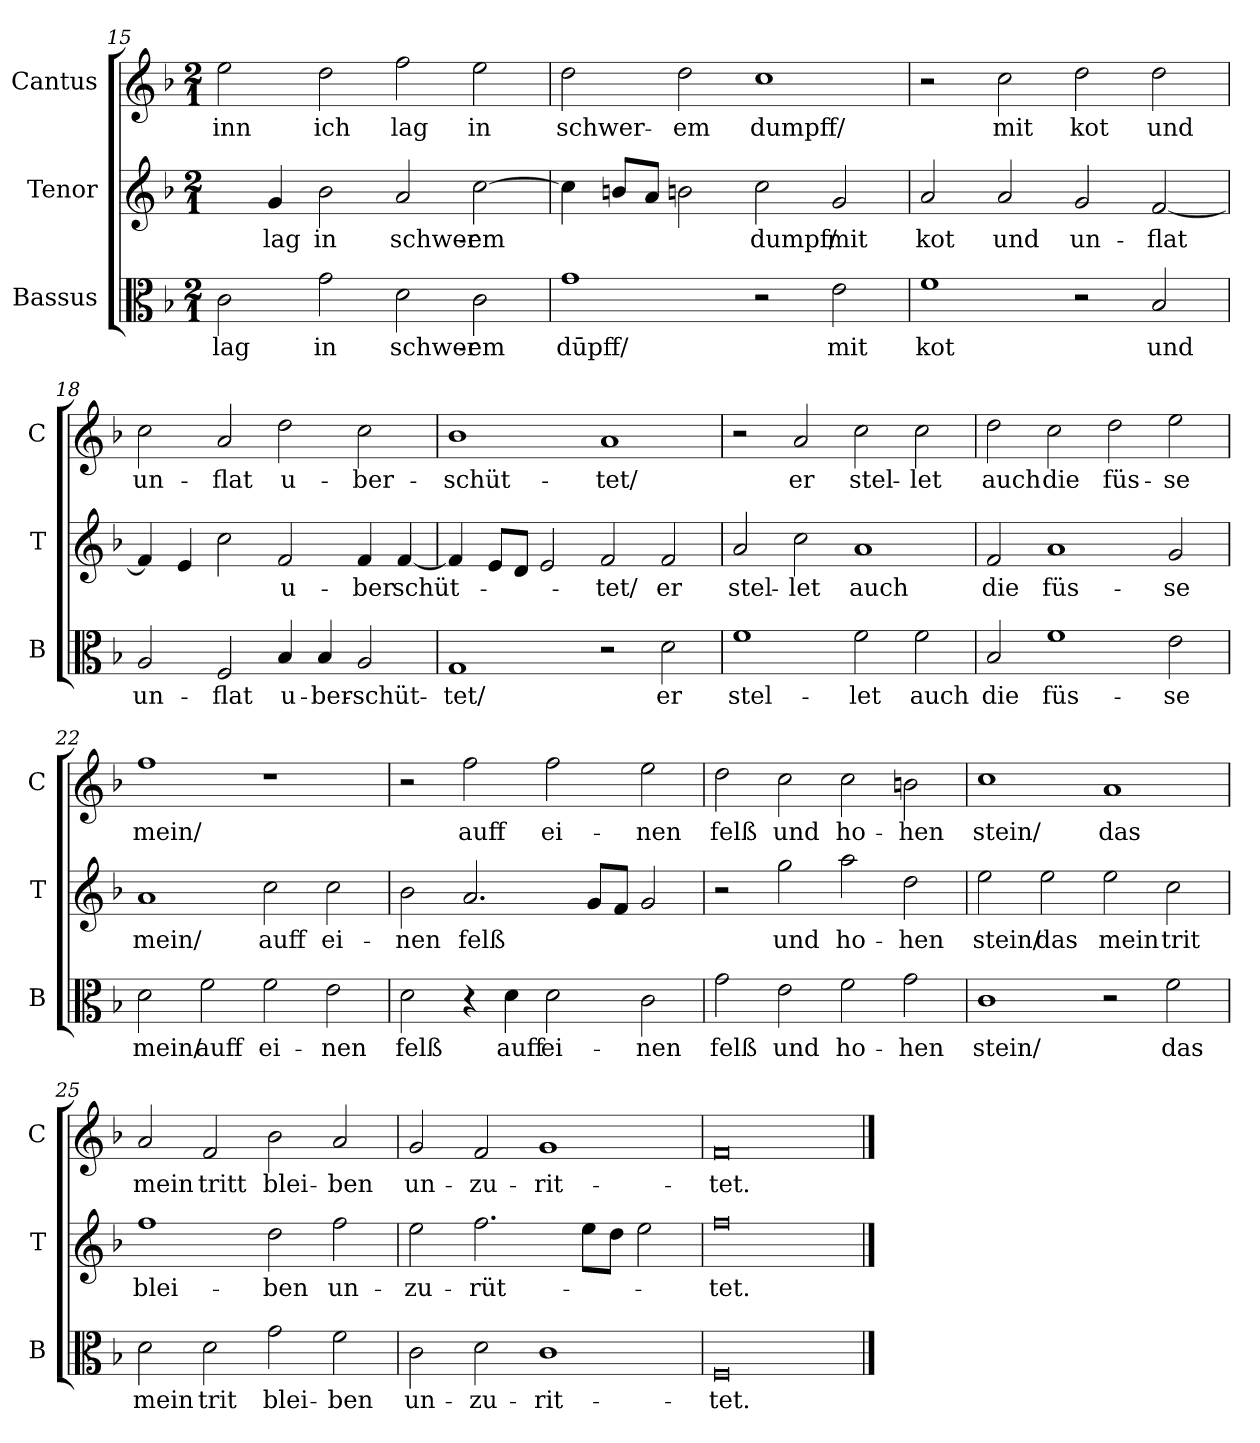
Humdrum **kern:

**kern	**text	**kern	**text	**kern	**text
*part3	*part3	*part2	*part2	*part1	*part1
*staff3	*staff3	*staff2	*staff2	*staff1	*staff1
*I"Bassus	*	*I"Tenor	*	*I"Cantus	*
*I'B	*	*I'T	*	*I'C	*
*clefC3	*	*clefG2	*	*clefG2	*
*k[b-]	*	*k[b-]	*	*k[b-]	*
*F:ion	*	*F:ion	*	*F:ion	*
*M2/1	*	*M2/1	*	*M2/1	*
=15	=15	=15	=15	=15	=15
2c	lag	4ryy	.	2ee	-inn
.	.	4g	lag	.	.
2g	in	2b-	in	2dd	ich
2d	schwer-	2a	schwer-	2ff	lag
2c	-em	[2cc	-em	2ee	in
=16	=16	=16	=16	=16	=16
1g	dūpff/	4cc]	.	2dd	schwer-
.	.	8bn/L	.	.	.
.	.	8a/J	.	.	.
.	.	2bn	.	2dd	-em
2r	.	2cc	dumpf/	1cc	dumpff/
2e	mit	2g	mit	.	.
=17	=17	=17	=17	=17	=17
1f	kot	2a	kot	2r	.
.	.	2a	und	2cc	mit
2r	.	2g	un-	2dd	kot
2B-	und	[2f	-flat	2dd	und
=18	=18	=18	=18	=18	=18
2A	un-	4f]	.	2cc	un-
.	.	4e	.	.	.
2F	-flat	2cc	.	2a	-flat
4B-	u-	2f	u-	2dd	u-
4B-	-ber-	.	.	.	.
2A	-schüt-	4f	-ber	2cc	-ber-
.	.	[4f	schüt-	.	.
=19	=19	=19	=19	=19	=19
1G	-tet/	4f]	.	1b-	-schüt-
.	.	8e/L	.	.	.
.	.	8d/J	.	.	.
.	.	2e	.	.	.
2r	.	2f	-tet/	1a	-tet/
2d	er	2f	er	.	.
=20	=20	=20	=20	=20	=20
1f	stel-	2a	stel-	2r	.
.	.	2cc	-let	2a	er
2f	-let	1a	auch	2cc	stel-
2f	auch	.	.	2cc	-let
=21	=21	=21	=21	=21	=21
2B-	die	2f	die	2dd	auch
1f	füs-	1a	füs-	2cc	die
.	.	.	.	2dd	füs-
2e	-se	2g	-se	2ee	-se
=22	=22	=22	=22	=22	=22
2d	mein/	1a	mein/	1ff	mein/
2f	auff	.	.	.	.
2f	ei-	2cc	auff	1r	.
2e	-nen	2cc	ei-	.	.
=23	=23	=23	=23	=23	=23
2d	felß	2b-	-nen	2r	.
4r	.	2.a	felß	2ff	auff
!	!LO:LY:i	!	!	!	!
4d	auff	.	.	.	.
!	!LO:LY:i	!	!	!	!
2d	ei-	.	.	2ff	ei-
.	.	8g/L	.	.	.
.	.	8f/J	.	.	.
!	!LO:LY:i	!	!	!	!
2c	-nen	2g	.	2ee	-nen
=23	=23	=23	=23	=23	=23
!	!LO:LY:i	!	!	!	!
2g	felß	2r	.	2dd	felß
2e	und	2gg	und	2cc	und
2f	ho-	2aa	ho-	2cc	ho-
2g	-hen	2dd	-hen	2bn	-hen
=24	=24	=24	=24	=24	=24
1c	stein/	2ee	stein/	1cc	stein/
.	.	2ee	das	.	.
2r	.	2ee	mein	1a	das
2f	das	2cc	trit	.	.
=25	=25	=25	=25	=25	=25
2d	mein	1ff	blei-	2a	mein
2d	trit	.	.	2f	tritt
2g	blei-	2dd	-ben	2b-	blei-
2f	-ben	2ff	un-	2a	-ben
=26	=26	=26	=26	=26	=26
2c	un-	2ee	-zu-	2g	un-
2d	-zu-	2.ff	-rüt-	2f	-zu-
1c	-rit-	.	.	1g	-rit-
.	.	8ee\L	.	.	.
.	.	8dd\J	.	.	.
.	.	2ee	.	.	.
=27	=27	=27	=27	=27	=27
0F	-tet.	0ff	-tet.	0f	-tet.
==	==	==	==	==	==
*-	*-	*-	*-	*-	*-
